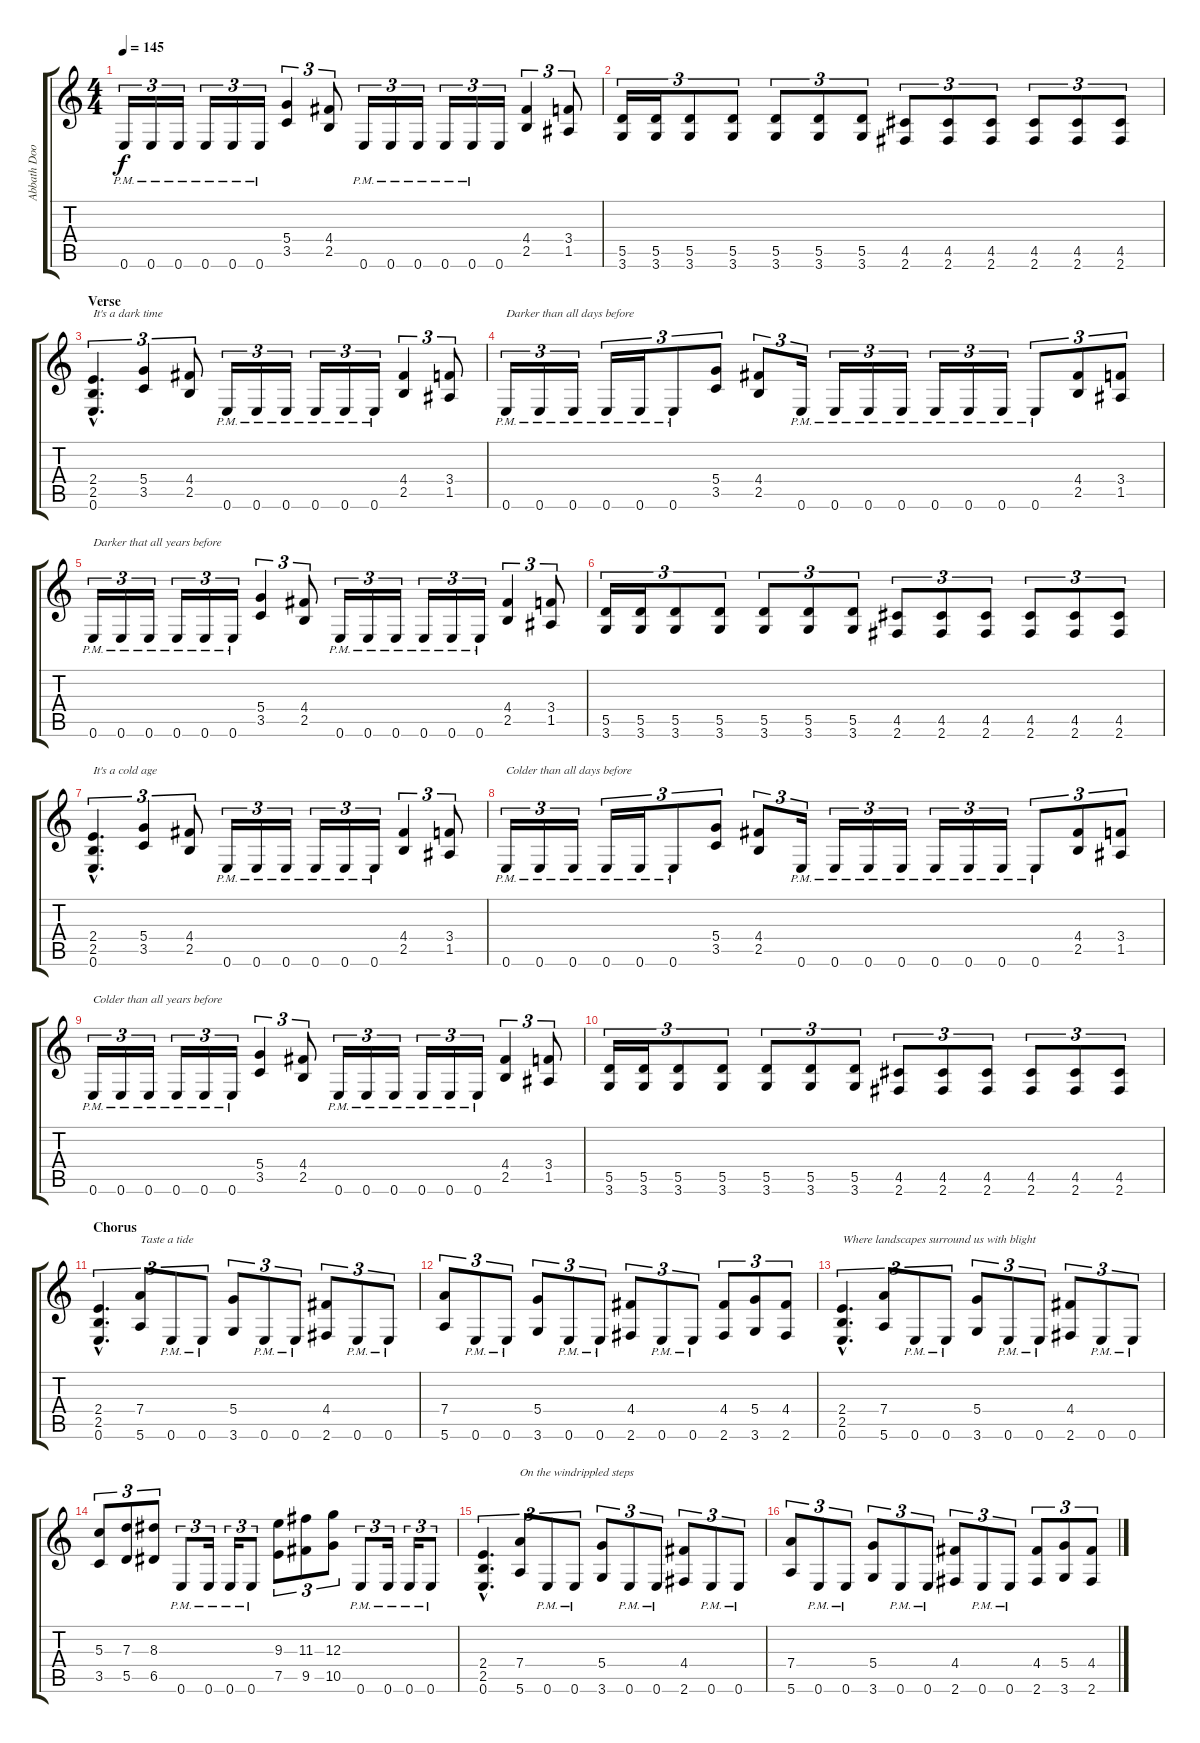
\track ("Abbath Doom Occulta" "Abbath Doo") {instrument distortionguitar}
\staff {score tabs}
\tuning (E4 B3 G3 D3 A2 E2) {hide}
\ts (4 4)
\tempo 145
\clef g2
\ks c
0.6{pm}.16{tu (3 2) dy f} 0.6{pm}.16{tu (3 2)} 0.6{pm}.16{tu (3 2)} 0.6{pm}.16{tu (3 2)} 0.6{pm}.16{tu (3 2)} 0.6{pm}.16{tu (3 2)} (5.4 3.5).4{tu (3 2)} (4.4 2.5).8{tu (3 2)} 0.6{pm}.16{tu (3 2)} 0.6{pm}.16{tu (3 2)} 0.6{pm}.16{tu (3 2)} 0.6{pm}.16{tu (3 2)} 0.6{pm}.16{tu (3 2)} 0.6.16{tu (3 2)} (4.4 2.5).4{tu (3 2)} (3.4 1.5).8{tu (3 2)} |
(5.5 3.6).16{tu (3 2)} (5.5 3.6).16{tu (3 2)} (5.5 3.6).8{tu (3 2)} (5.5 3.6).8{tu (3 2)} (5.5 3.6).8{tu (3 2)} (5.5 3.6).8{tu (3 2)} (5.5 3.6).8{tu (3 2)} (4.5 2.6).8{tu (3 2)} (4.5 2.6).8{tu (3 2)} (4.5 2.6).8{tu (3 2)} (4.5 2.6).8{tu (3 2)} (4.5 2.6).8{tu (3 2)} (4.5 2.6).8{tu (3 2)} |
\section ("" "Verse")
(2.4{hac} 2.5{hac} 0.6{hac}).4{d tu (3 2) txt "It's a dark time"} (5.4 3.5).4{tu (3 2)} (4.4 2.5).8{tu (3 2)} 0.6{pm}.16{tu (3 2)} 0.6{pm}.16{tu (3 2)} 0.6{pm}.16{tu (3 2)} 0.6{pm}.16{tu (3 2)} 0.6{pm}.16{tu (3 2)} 0.6{pm}.16{tu (3 2)} (4.4 2.5).4{tu (3 2)} (3.4 1.5).8{tu (3 2)} |
0.6{pm}.16{tu (3 2) txt "Darker than all days before"} 0.6{pm}.16{tu (3 2)} 0.6{pm}.16{tu (3 2)} 0.6{pm}.16{tu (3 2)} 0.6{pm}.16{tu (3 2)} 0.6{pm}.8{tu (3 2)} (5.4 3.5).8{tu (3 2)} (4.4 2.5).8{tu (3 2)} 0.6{pm}.16{tu (3 2)} 0.6{pm}.16{tu (3 2)} 0.6{pm}.16{tu (3 2)} 0.6{pm}.16{tu (3 2)} 0.6{pm}.16{tu (3 2)} 0.6{pm}.16{tu (3 2)} 0.6{pm}.16{tu (3 2)} 0.6{pm}.8{tu (3 2)} (4.4 2.5).8{tu (3 2)} (3.4 1.5).8{tu (3 2)} |
0.6{pm}.16{tu (3 2) txt "Darker that all years before"} 0.6{pm}.16{tu (3 2)} 0.6{pm}.16{tu (3 2)} 0.6{pm}.16{tu (3 2)} 0.6{pm}.16{tu (3 2)} 0.6{pm}.16{tu (3 2)} (5.4 3.5).4{tu (3 2)} (4.4 2.5).8{tu (3 2)} 0.6{pm}.16{tu (3 2)} 0.6{pm}.16{tu (3 2)} 0.6{pm}.16{tu (3 2)} 0.6{pm}.16{tu (3 2)} 0.6{pm}.16{tu (3 2)} 0.6{pm}.16{tu (3 2)} (4.4 2.5).4{tu (3 2)} (3.4 1.5).8{tu (3 2)} |
(5.5 3.6).16{tu (3 2)} (5.5 3.6).16{tu (3 2)} (5.5 3.6).8{tu (3 2)} (5.5 3.6).8{tu (3 2)} (5.5 3.6).8{tu (3 2)} (5.5 3.6).8{tu (3 2)} (5.5 3.6).8{tu (3 2)} (4.5 2.6).8{tu (3 2)} (4.5 2.6).8{tu (3 2)} (4.5 2.6).8{tu (3 2)} (4.5 2.6).8{tu (3 2)} (4.5 2.6).8{tu (3 2)} (4.5 2.6).8{tu (3 2)} |
(2.4{hac} 2.5{hac} 0.6{hac}).4{d tu (3 2) txt "It's a cold age"} (5.4 3.5).4{tu (3 2)} (4.4 2.5).8{tu (3 2)} 0.6{pm}.16{tu (3 2)} 0.6{pm}.16{tu (3 2)} 0.6{pm}.16{tu (3 2)} 0.6{pm}.16{tu (3 2)} 0.6{pm}.16{tu (3 2)} 0.6{pm}.16{tu (3 2)} (4.4 2.5).4{tu (3 2)} (3.4 1.5).8{tu (3 2)} |
0.6{pm}.16{tu (3 2) txt "Colder than all days before"} 0.6{pm}.16{tu (3 2)} 0.6{pm}.16{tu (3 2)} 0.6{pm}.16{tu (3 2)} 0.6{pm}.16{tu (3 2)} 0.6{pm}.8{tu (3 2)} (5.4 3.5).8{tu (3 2)} (4.4 2.5).8{tu (3 2)} 0.6{pm}.16{tu (3 2)} 0.6{pm}.16{tu (3 2)} 0.6{pm}.16{tu (3 2)} 0.6{pm}.16{tu (3 2)} 0.6{pm}.16{tu (3 2)} 0.6{pm}.16{tu (3 2)} 0.6{pm}.16{tu (3 2)} 0.6{pm}.8{tu (3 2)} (4.4 2.5).8{tu (3 2)} (3.4 1.5).8{tu (3 2)} |
0.6{pm}.16{tu (3 2) txt "Colder than all years before"} 0.6{pm}.16{tu (3 2)} 0.6{pm}.16{tu (3 2)} 0.6{pm}.16{tu (3 2)} 0.6{pm}.16{tu (3 2)} 0.6{pm}.16{tu (3 2)} (5.4 3.5).4{tu (3 2)} (4.4 2.5).8{tu (3 2)} 0.6{pm}.16{tu (3 2)} 0.6{pm}.16{tu (3 2)} 0.6{pm}.16{tu (3 2)} 0.6{pm}.16{tu (3 2)} 0.6{pm}.16{tu (3 2)} 0.6{pm}.16{tu (3 2)} (4.4 2.5).4{tu (3 2)} (3.4 1.5).8{tu (3 2)} |
(5.5 3.6).16{tu (3 2)} (5.5 3.6).16{tu (3 2)} (5.5 3.6).8{tu (3 2)} (5.5 3.6).8{tu (3 2)} (5.5 3.6).8{tu (3 2)} (5.5 3.6).8{tu (3 2)} (5.5 3.6).8{tu (3 2)} (4.5 2.6).8{tu (3 2)} (4.5 2.6).8{tu (3 2)} (4.5 2.6).8{tu (3 2)} (4.5 2.6).8{tu (3 2)} (4.5 2.6).8{tu (3 2)} (4.5 2.6).8{tu (3 2)} |
\section ("" "Chorus")
(2.4{hac} 2.5{hac} 0.6{hac}).4{d tu (3 2)} (7.4 5.6).8{tu (3 2) txt "Taste a tide"} 0.6{pm}.8{tu (3 2)} 0.6{pm}.8{tu (3 2)} (5.4 3.6).8{tu (3 2)} 0.6{pm}.8{tu (3 2)} 0.6{pm}.8{tu (3 2)} (4.4 2.6).8{tu (3 2)} 0.6{pm}.8{tu (3 2)} 0.6{pm}.8{tu (3 2)} |
(7.4 5.6).8{tu (3 2)} 0.6{pm}.8{tu (3 2)} 0.6{pm}.8{tu (3 2)} (5.4 3.6).8{tu (3 2)} 0.6{pm}.8{tu (3 2)} 0.6{pm}.8{tu (3 2)} (4.4 2.6).8{tu (3 2)} 0.6{pm}.8{tu (3 2)} 0.6{pm}.8{tu (3 2)} (4.4 2.6).8{tu (3 2)} (5.4 3.6).8{tu (3 2)} (4.4 2.6).8{tu (3 2)} |
(2.4{hac} 2.5{hac} 0.6{hac}).4{d tu (3 2) txt "Where landscapes surround us with blight"} (7.4 5.6).8{tu (3 2)} 0.6{pm}.8{tu (3 2)} 0.6{pm}.8{tu (3 2)} (5.4 3.6).8{tu (3 2)} 0.6{pm}.8{tu (3 2)} 0.6{pm}.8{tu (3 2)} (4.4 2.6).8{tu (3 2)} 0.6{pm}.8{tu (3 2)} 0.6{pm}.8{tu (3 2)} |
(5.3 3.5).8{tu (3 2)} (7.3 5.5).8{tu (3 2)} (8.3 6.5).8{tu (3 2)} 0.6{pm}.8{tu (3 2)} 0.6{pm}.16{tu (3 2)} 0.6{pm}.16{tu (3 2)} 0.6{pm}.8{tu (3 2)} (9.3 7.5).8{tu (3 2)} (11.3 9.5).8{tu (3 2)} (12.3 10.5).8{tu (3 2)} 0.6{pm}.8{tu (3 2)} 0.6{pm}.16{tu (3 2)} 0.6{pm}.16{tu (3 2)} 0.6{pm}.8{tu (3 2)} |
(2.4{hac} 2.5{hac} 0.6{hac}).4{d tu (3 2)} (7.4 5.6).8{tu (3 2) txt "On the windrippled steps"} 0.6{pm}.8{tu (3 2)} 0.6{pm}.8{tu (3 2)} (5.4 3.6).8{tu (3 2)} 0.6{pm}.8{tu (3 2)} 0.6{pm}.8{tu (3 2)} (4.4 2.6).8{tu (3 2)} 0.6{pm}.8{tu (3 2)} 0.6{pm}.8{tu (3 2)} |
(7.4 5.6).8{tu (3 2)} 0.6{pm}.8{tu (3 2)} 0.6{pm}.8{tu (3 2)} (5.4 3.6).8{tu (3 2)} 0.6{pm}.8{tu (3 2)} 0.6{pm}.8{tu (3 2)} (4.4 2.6).8{tu (3 2)} 0.6{pm}.8{tu (3 2)} 0.6{pm}.8{tu (3 2)} (4.4 2.6).8{tu (3 2)} (5.4 3.6).8{tu (3 2)} (4.4 2.6).8{tu (3 2)}
